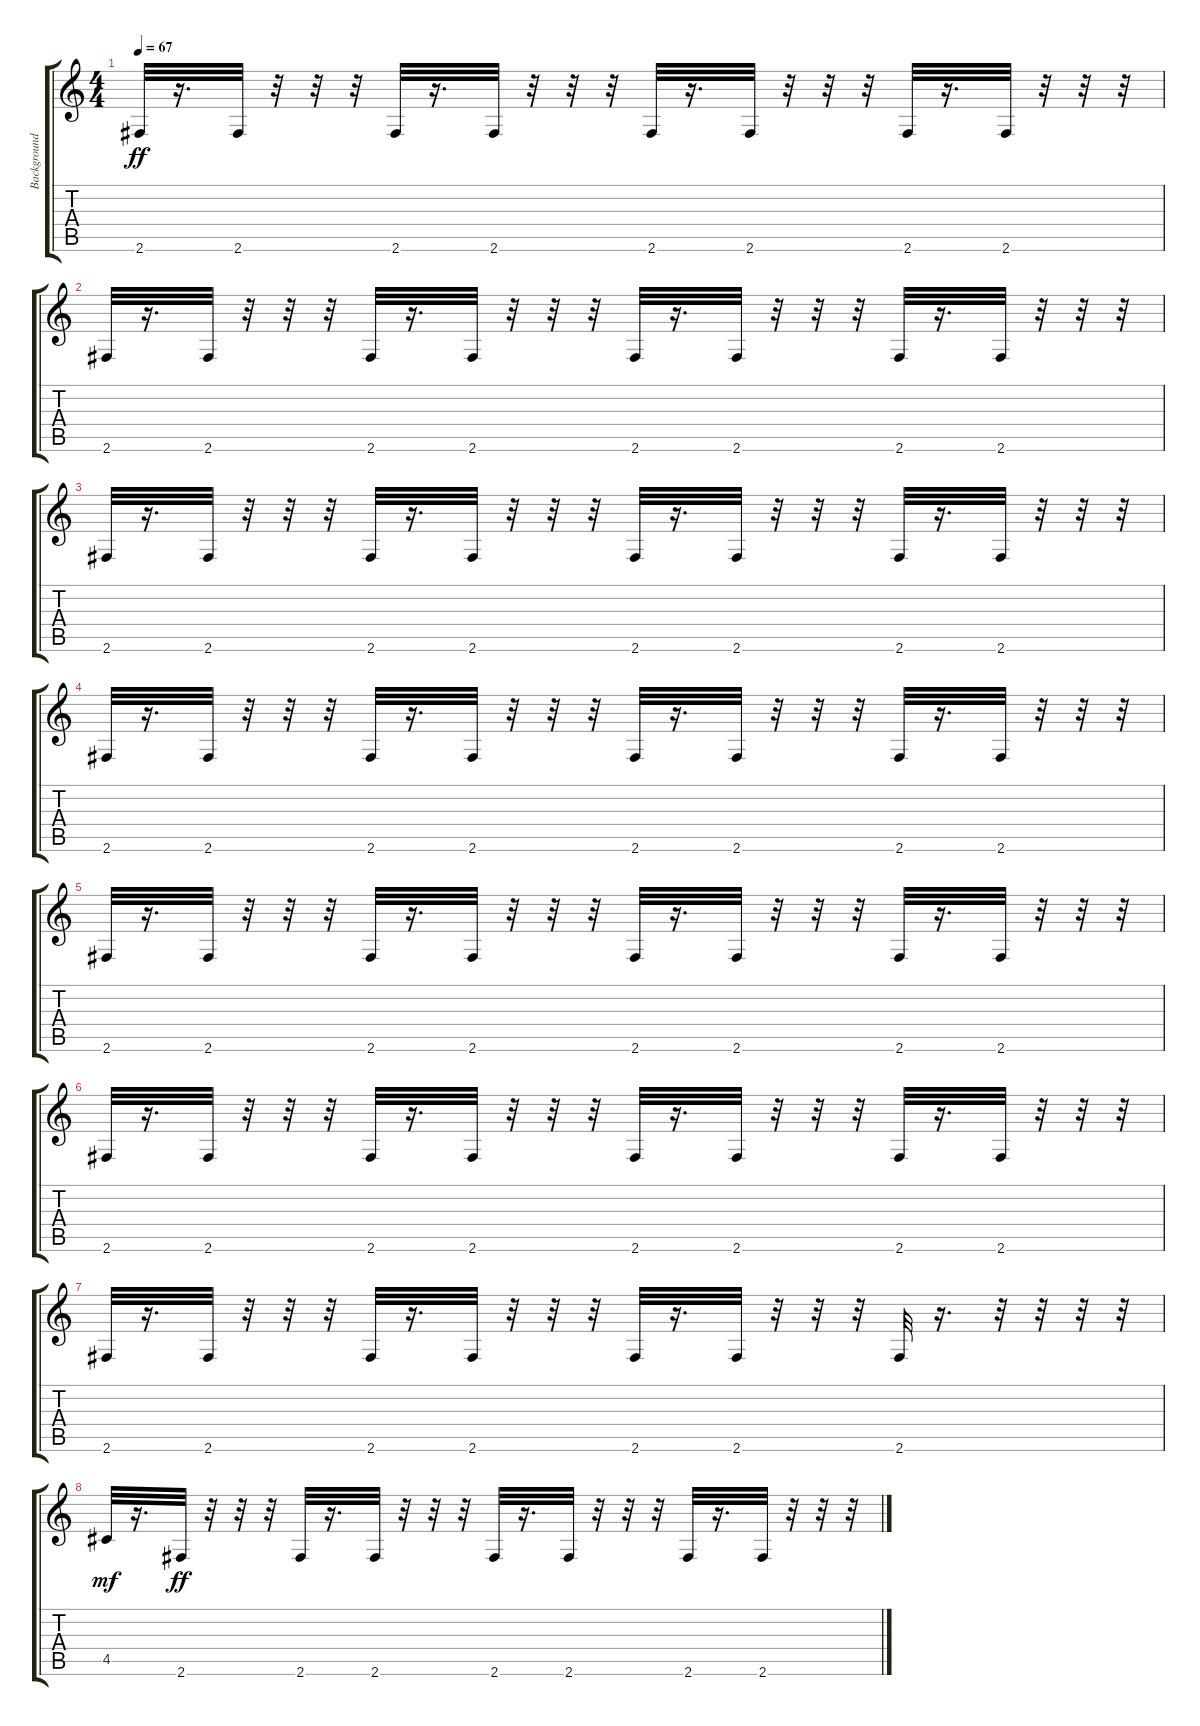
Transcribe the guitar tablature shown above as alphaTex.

\track ("Background" "Background") {instrument acousticguitarsteel}
\staff {score tabs}
\tuning (E4 B3 G3 D3 A2 E2) {hide}
\ts (4 4)
\tempo 67
\clef g2
\ks c
2.6.32{dy ff} r.16{d} 2.6.32 r.32 r.32 r.32 2.6.32 r.16{d} 2.6.32 r.32 r.32 r.32 2.6.32 r.16{d} 2.6.32 r.32 r.32 r.32 2.6.32 r.16{d} 2.6.32 r.32 r.32 r.32 |
2.6.32 r.16{d} 2.6.32 r.32 r.32 r.32 2.6.32 r.16{d} 2.6.32 r.32 r.32 r.32 2.6.32 r.16{d} 2.6.32 r.32 r.32 r.32 2.6.32 r.16{d} 2.6.32 r.32 r.32 r.32 |
2.6.32 r.16{d} 2.6.32 r.32 r.32 r.32 2.6.32 r.16{d} 2.6.32 r.32 r.32 r.32 2.6.32 r.16{d} 2.6.32 r.32 r.32 r.32 2.6.32 r.16{d} 2.6.32 r.32 r.32 r.32 |
2.6.32 r.16{d} 2.6.32 r.32 r.32 r.32 2.6.32 r.16{d} 2.6.32 r.32 r.32 r.32 2.6.32 r.16{d} 2.6.32 r.32 r.32 r.32 2.6.32 r.16{d} 2.6.32 r.32 r.32 r.32 |
2.6.32 r.16{d} 2.6.32 r.32 r.32 r.32 2.6.32 r.16{d} 2.6.32 r.32 r.32 r.32 2.6.32 r.16{d} 2.6.32 r.32 r.32 r.32 2.6.32 r.16{d} 2.6.32 r.32 r.32 r.32 |
2.6.32 r.16{d} 2.6.32 r.32 r.32 r.32 2.6.32 r.16{d} 2.6.32 r.32 r.32 r.32 2.6.32 r.16{d} 2.6.32 r.32 r.32 r.32 2.6.32 r.16{d} 2.6.32 r.32 r.32 r.32 |
2.6.32 r.16{d} 2.6.32 r.32 r.32 r.32 2.6.32 r.16{d} 2.6.32 r.32 r.32 r.32 2.6.32 r.16{d} 2.6.32 r.32 r.32 r.32 2.6.32 r.16{d} r.32 r.32 r.32 r.32 |
4.5.32{dy mf} r.16{d} 2.6.32{dy ff} r.32 r.32 r.32 2.6.32 r.16{d} 2.6.32 r.32 r.32 r.32 2.6.32 r.16{d} 2.6.32 r.32 r.32 r.32 2.6.32 r.16{d} 2.6.32 r.32 r.32 r.32
